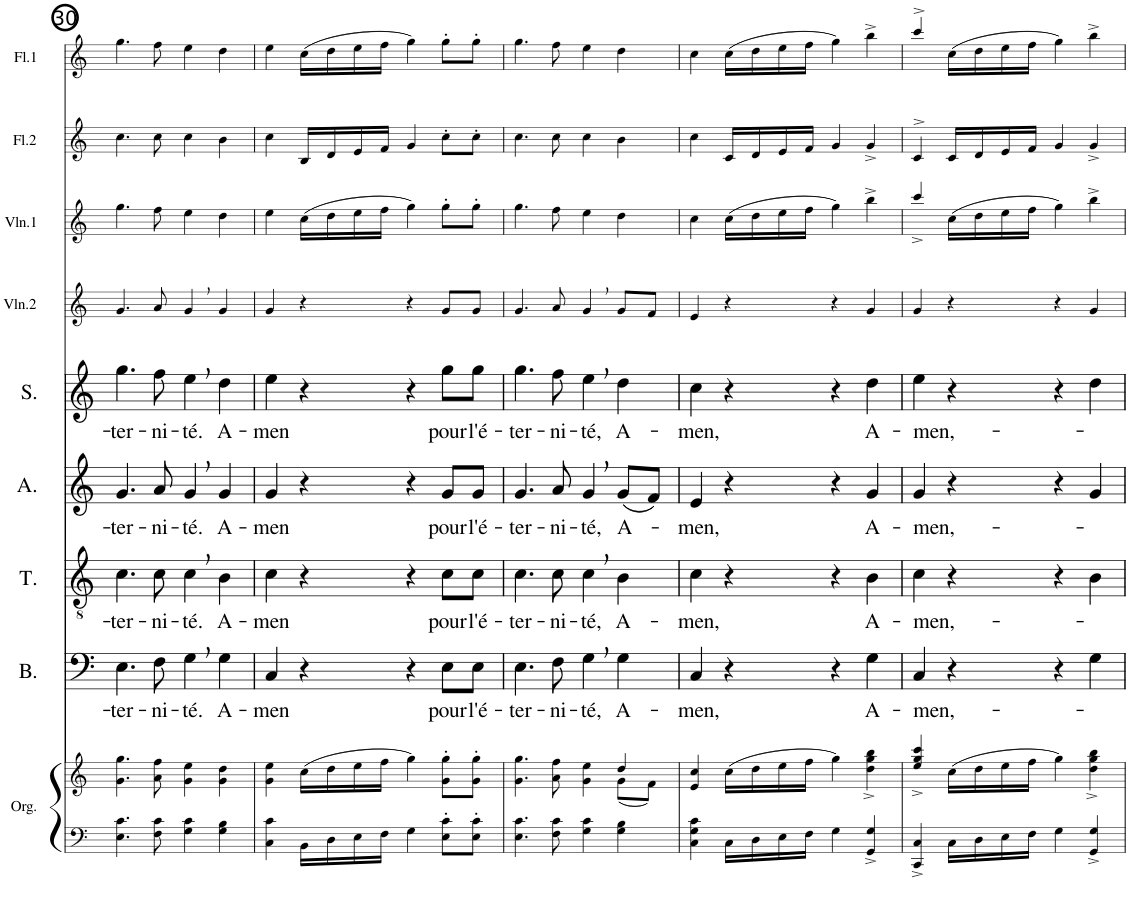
**kern	**kern	**kern	**text	**kern	**text	**kern	**text	**kern	**text	**kern	**kern	**kern	**kern
*part9	*part9	*part8	*part8	*part7	*part7	*part6	*part6	*part5	*part5	*part4	*part3	*part2	*part1
*staff10	*staff9	*staff8	*staff8	*staff7	*staff7	*staff6	*staff6	*staff5	*staff5	*staff4	*staff3	*staff2	*staff1
*I"Orgue	*	*I"Bass	*	*I"Ténor	*	*I"Alto	*	*I"Soprano	*	*I"Violon 2	*I"Violon 1	*I"Flûte 2	*I"Flûte 1
*I'Org.	*	*I'B.	*	*I'T.	*	*I'A.	*	*I'S.	*	*I'Vln.2	*I'Vln.1	*I'Fl.2	*I'Fl.1
!!LO:PB:g=z
*clefF4	*clefG2	*clefF4	*	*clefGv2	*	*clefG2	*	*clefG2	*	*clefG2	*clefG2	*clefG2	*clefG2
*k[]	*k[]	*k[]	*	*k[]	*	*k[]	*	*k[]	*	*k[]	*k[]	*k[]	*k[]
*M4/4	*M4/4	*M4/4	*	*M4/4	*	*M4/4	*	*M4/4	*	*M4/4	*M4/4	*M4/4	*M4/4
*met(c)	*met(c)	*met(c)	*	*met(c)	*	*met(c)	*	*met(c)	*	*met(c)	*met(c)	*met(c)	*met(c)
=30	=30	=30	=30	=30	=30	=30	=30	=30	=30	=30	=30	=30	=30
!	!	!	!LO:LY:b	!	!LO:LY:b	!	!LO:LY:b	!	!LO:LY:b	!	!	!	!
4.E\ 4.c\	4.g\ 4.gg\	4.E\	-ter-	4.c\	-ter-	4.g/	-ter-	4.gg\	-ter-	4.g/	4.gg\	4.cc\	4.gg\
!	!	!	!LO:LY:b	!	!LO:LY:b	!	!LO:LY:b	!	!LO:LY:b	!	!	!	!
8F\ 8c\	8a\ 8ff\	8F\	-ni-	8c\	-ni-	8a/	-ni-	8ff\	-ni-	8a/	8ff\	8cc\	8ff\
!	!	!	!LO:LY:b	!	!LO:LY:b	!	!LO:LY:b	!	!LO:LY:b	!	!	!	!
4G\ 4c\	4g\ 4ee\	4G,\	-té.	4c,\	-té.	4g,/	-té.	4ee,\	-té.	4g,/	4ee\	4cc\	4ee\
!	!	!	!LO:LY:b	!	!LO:LY:b	!	!LO:LY:b	!	!LO:LY:b	!	!	!	!
4G\ 4B\	4g\ 4dd\	4G\	A-	4B\	A-	4g/	A-	4dd\	A-	4g/	4dd\	4b\	4dd\
=31	=31	=31	=31	=31	=31	=31	=31	=31	=31	=31	=31	=31	=31
!	!	!	!LO:LY:b	!	!LO:LY:b	!	!LO:LY:b	!	!LO:LY:b	!	!	!	!
4C\ 4c\	4g\ 4ee\	4C/	-men	4c\	-men	4g/	-men	4ee\	-men	4g/	4ee\	4cc\	4ee\
16BB\LL	(16cc\LL	4r	.	4r	.	4r	.	4r	.	4r	(16cc\LL	16B/LL	(16cc\LL
16D\	16dd\	.	.	.	.	.	.	.	.	.	16dd\	16d/	16dd\
16E\	16ee\	.	.	.	.	.	.	.	.	.	16ee\	16e/	16ee\
16F\JJ	16ff\JJ	.	.	.	.	.	.	.	.	.	16ff\JJ	16f/JJ	16ff\JJ
4G\	4gg\)	4r	.	4r	.	4r	.	4r	.	4r	4gg\)	4g/	4gg\)
!	!	!	!LO:LY:b	!	!LO:LY:b	!	!LO:LY:b	!	!LO:LY:b	!	!	!	!
8E\' 8c\'L	8g\' 8gg\'L	8E\L	pour	8c\L	pour	8g/L	pour	8gg\L	pour	8g/L	8gg'\L	8cc'\L	8gg'\L
!	!	!	!LO:LY:b	!	!LO:LY:b	!	!LO:LY:b	!	!LO:LY:b	!	!	!	!
8E\' 8c\'J	8g\' 8gg\'J	8E\J	l'é-	8c\J	l'é-	8g/J	l'é-	8gg\J	l'é-	8g/J	8gg'\J	8cc'\J	8gg'\J
=32	=32	=32	=32	=32	=32	=32	=32	=32	=32	=32	=32	=32	=32
*	*^	*	*	*	*	*	*	*	*	*	*	*	*
!	!	!	!	!LO:LY:b	!	!LO:LY:b	!	!LO:LY:b	!	!LO:LY:b	!	!	!	!
4.E\ 4.c\	4.g\ 4.gg\	2.ryy	4.E\	-ter-	4.c\	-ter-	4.g/	-ter-	4.gg\	-ter-	4.g/	4.gg\	4.cc\	4.gg\
!	!	!	!	!LO:LY:b	!	!LO:LY:b	!	!LO:LY:b	!	!LO:LY:b	!	!	!	!
8F\ 8c\	8a\ 8ff\	.	8F\	-ni-	8c\	-ni-	8a/	-ni-	8ff\	-ni-	8a/	8ff\	8cc\	8ff\
!	!	!	!	!LO:LY:b	!	!LO:LY:b	!	!LO:LY:b	!	!LO:LY:b	!	!	!	!
4G\ 4c\	4g\ 4ee\	.	4G,\	-té,	4c,\	-té,	4g,/	-té,	4ee,\	-té,	4g,/	4ee\	4cc\	4ee\
!	!	!	!	!LO:LY:b	!	!LO:LY:b	!	!LO:LY:b	!	!LO:LY:b	!	!	!	!
4G\ 4B\	4dd/	(8g\L	4G\	A-	4B\	A-	(8g/L	A-	4dd\	A-	8g/L	4dd\	4b\	4dd\
.	.	8f\J)	.	.	.	.	8f/J)	.	.	.	8f/J	.	.	.
=33	=33	=33	=33	=33	=33	=33	=33	=33	=33	=33	=33	=33	=33	=33
!	!	!	!	!LO:LY:b	!	!LO:LY:b	!	!LO:LY:b	!	!LO:LY:b	!	!	!	!
*	*v	*v	*	*	*	*	*	*	*	*	*	*	*	*
4C\ 4G\ 4c\	4e/ 4cc/	4C/	-men,	4c\	-men,	4e/	-men,	4cc\	-men,	4e/	4cc\	4cc\	4cc\
16C\LL	(16cc\LL	4r	.	4r	.	4r	.	4r	.	4r	(16cc\LL	16c/LL	(16cc\LL
16D\	16dd\	.	.	.	.	.	.	.	.	.	16dd\	16d/	16dd\
16E\	16ee\	.	.	.	.	.	.	.	.	.	16ee\	16e/	16ee\
16F\JJ	16ff\JJ	.	.	.	.	.	.	.	.	.	16ff\JJ	16f/JJ	16ff\JJ
4G\	4gg\)	4r	.	4r	.	4r	.	4r	.	4r	4gg\)	4g/	4gg\)
!	!	!	!LO:LY:b	!	!LO:LY:b	!	!LO:LY:b	!	!LO:LY:b	!	!	!	!
4GG/^ 4G/^	4dd\^< 4gg\^< 4bb\^<	4G\	A-	4B\	A-	4g/	A-	4dd\	A-	4g/	4bb^>\	4g^/	4bb^>\
=34	=34	=34	=34	=34	=34	=34	=34	=34	=34	=34	=34	=34	=34
!	!	!	!LO:LY:b	!	!LO:LY:b	!	!LO:LY:b	!	!LO:LY:b	!	!	!	!
4CC/^ 4C/^	4ee/^ 4gg/^ 4ccc/^	4C/	-men,-	4c\	-men,-	4g/	-men,-	4ee\	-men,-	4g/	4ccc^</	4c^>/	4ccc^>/
16C\LL	(16cc\LL	4r	.	4r	.	4r	.	4r	.	4r	(16cc\LL	16c/LL	(16cc\LL
16D\	16dd\	.	.	.	.	.	.	.	.	.	16dd\	16d/	16dd\
16E\	16ee\	.	.	.	.	.	.	.	.	.	16ee\	16e/	16ee\
16F\JJ	16ff\JJ	.	.	.	.	.	.	.	.	.	16ff\JJ	16f/JJ	16ff\JJ
4G\	4gg\)	4r	.	4r	.	4r	.	4r	.	4r	4gg\)	4g/	4gg\)
4GG/^ 4G/^	4dd\^< 4gg\^< 4bb\^<	4G\	.	4B\	.	4g/	.	4dd\	.	4g/	4bb^>\	4g^/	4bb^>\
=	=	=	=	=	=	=	=	=	=	=	=	=	=
*-	*-	*-	*-	*-	*-	*-	*-	*-	*-	*-	*-	*-	*-
